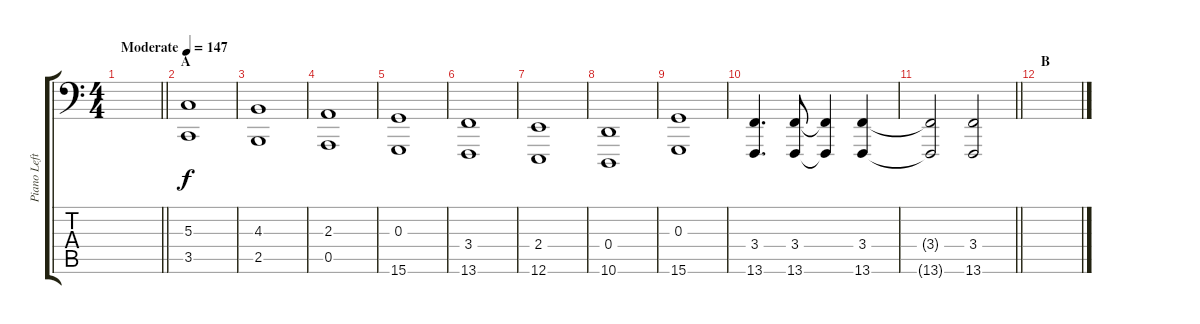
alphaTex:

\track ("Piano Left (Kotobuki Tsumugi)" "Piano Left") {instrument acousticgrandpiano}
\staff {score tabs}
\tuning (E3 B2 G2 D2 A1 E0) {hide}
\ts (4 4)
\tempo (147 "Moderate")
\clef f4
\barLineRight lightlight
\ks c
|
\section ("" "A")
(5.3 3.5).1 |
(4.3 2.5).1 |
(2.3 0.5).1 |
(0.3 15.6).1 |
(3.4 13.6).1 |
(2.4 12.6).1 |
(0.4 10.6).1 |
(0.3 15.6).1 |
(3.4 13.6).4{d} (3.4 13.6).8 (3.4{t} 13.6{t}).4 (3.4 13.6).4 |
\barLineRight lightlight
(3.4{t} 13.6{t}).2 (3.4 13.6).2 |
\section ("" "B")
